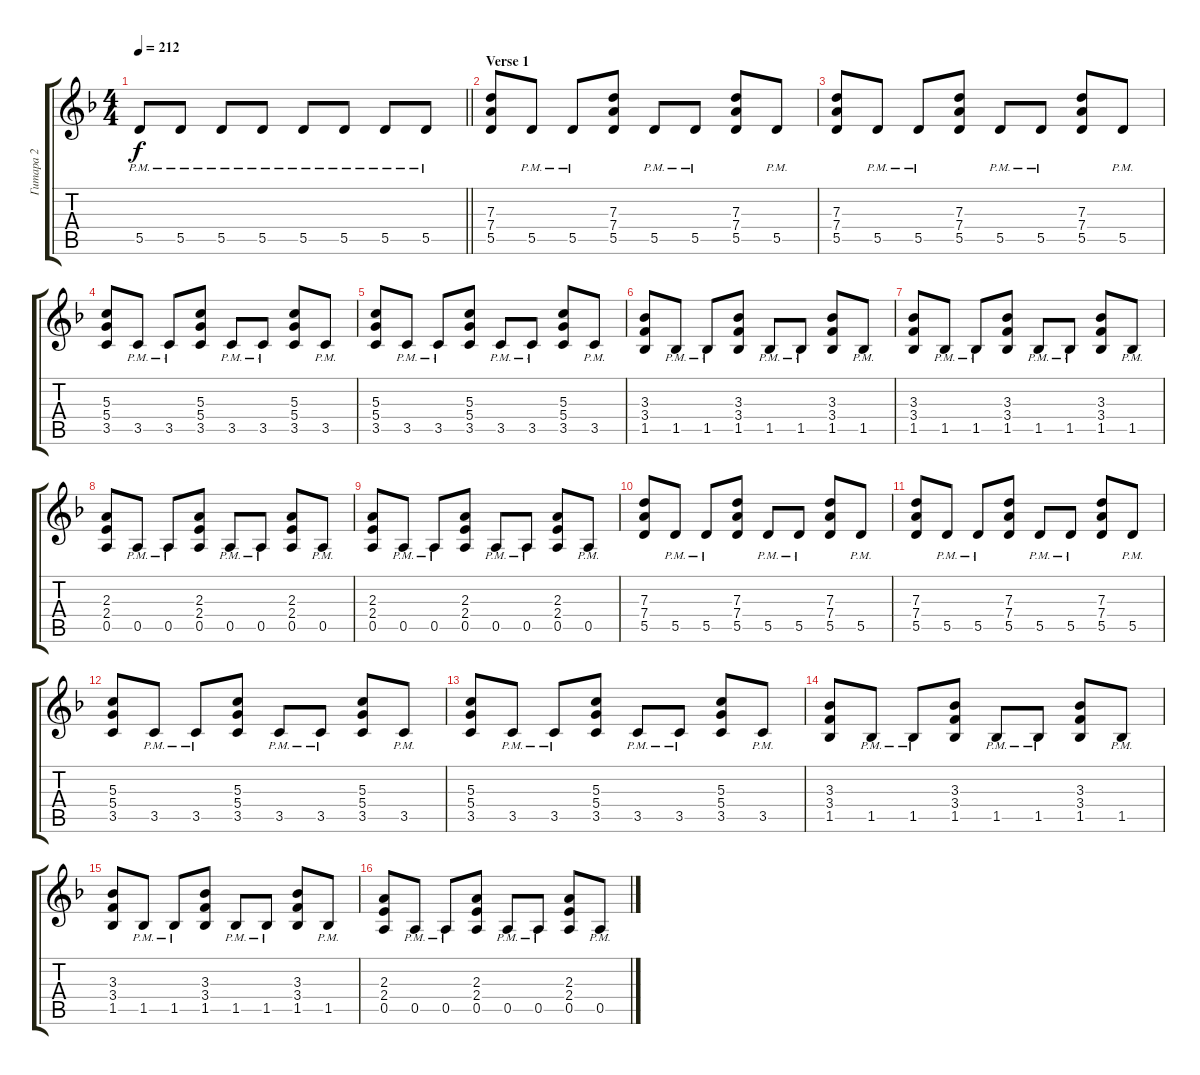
\track ("Гитара 2" "Гитара 2") {instrument distortionguitar}
\staff {score tabs}
\tuning (E4 B3 G3 D3 A2 E2) {hide}
\ts (4 4)
\tempo 212
\clef g2
\barLineRight lightlight
\ks dminor
5.5{pm}.8{dy f} 5.5{pm}.8 5.5{pm}.8 5.5{pm}.8 5.5{pm}.8 5.5{pm}.8 5.5{pm}.8 5.5{pm}.8 |
\section ("" "Verse 1")
(7.3 7.4 5.5).8 5.5{pm}.8 5.5{pm}.8 (7.3 7.4 5.5).8 5.5{pm}.8 5.5{pm}.8 (7.3 7.4 5.5).8 5.5{pm}.8 |
(7.3 7.4 5.5).8 5.5{pm}.8 5.5{pm}.8 (7.3 7.4 5.5).8 5.5{pm}.8 5.5{pm}.8 (7.3 7.4 5.5).8 5.5{pm}.8 |
(5.3 5.4 3.5).8 3.5{pm}.8 3.5{pm}.8 (5.3 5.4 3.5).8 3.5{pm}.8 3.5{pm}.8 (5.3 5.4 3.5).8 3.5{pm}.8 |
(5.3 5.4 3.5).8 3.5{pm}.8 3.5{pm}.8 (5.3 5.4 3.5).8 3.5{pm}.8 3.5{pm}.8 (5.3 5.4 3.5).8 3.5{pm}.8 |
(3.3 3.4 1.5).8 1.5{pm}.8 1.5{pm}.8 (3.3 3.4 1.5).8 1.5{pm}.8 1.5{pm}.8 (3.3 3.4 1.5).8 1.5{pm}.8 |
(3.3 3.4 1.5).8 1.5{pm}.8 1.5{pm}.8 (3.3 3.4 1.5).8 1.5{pm}.8 1.5{pm}.8 (3.3 3.4 1.5).8 1.5{pm}.8 |
(2.3 2.4 0.5).8 0.5{pm}.8 0.5{pm}.8 (2.3 2.4 0.5).8 0.5{pm}.8 0.5{pm}.8 (2.3 2.4 0.5).8 0.5{pm}.8 |
(2.3 2.4 0.5).8 0.5{pm}.8 0.5{pm}.8 (2.3 2.4 0.5).8 0.5{pm}.8 0.5{pm}.8 (2.3 2.4 0.5).8 0.5{pm}.8 |
(7.3 7.4 5.5).8 5.5{pm}.8 5.5{pm}.8 (7.3 7.4 5.5).8 5.5{pm}.8 5.5{pm}.8 (7.3 7.4 5.5).8 5.5{pm}.8 |
(7.3 7.4 5.5).8 5.5{pm}.8 5.5{pm}.8 (7.3 7.4 5.5).8 5.5{pm}.8 5.5{pm}.8 (7.3 7.4 5.5).8 5.5{pm}.8 |
(5.3 5.4 3.5).8 3.5{pm}.8 3.5{pm}.8 (5.3 5.4 3.5).8 3.5{pm}.8 3.5{pm}.8 (5.3 5.4 3.5).8 3.5{pm}.8 |
(5.3 5.4 3.5).8 3.5{pm}.8 3.5{pm}.8 (5.3 5.4 3.5).8 3.5{pm}.8 3.5{pm}.8 (5.3 5.4 3.5).8 3.5{pm}.8 |
(3.3 3.4 1.5).8 1.5{pm}.8 1.5{pm}.8 (3.3 3.4 1.5).8 1.5{pm}.8 1.5{pm}.8 (3.3 3.4 1.5).8 1.5{pm}.8 |
(3.3 3.4 1.5).8 1.5{pm}.8 1.5{pm}.8 (3.3 3.4 1.5).8 1.5{pm}.8 1.5{pm}.8 (3.3 3.4 1.5).8 1.5{pm}.8 |
(2.3 2.4 0.5).8 0.5{pm}.8 0.5{pm}.8 (2.3 2.4 0.5).8 0.5{pm}.8 0.5{pm}.8 (2.3 2.4 0.5).8 0.5{pm}.8
